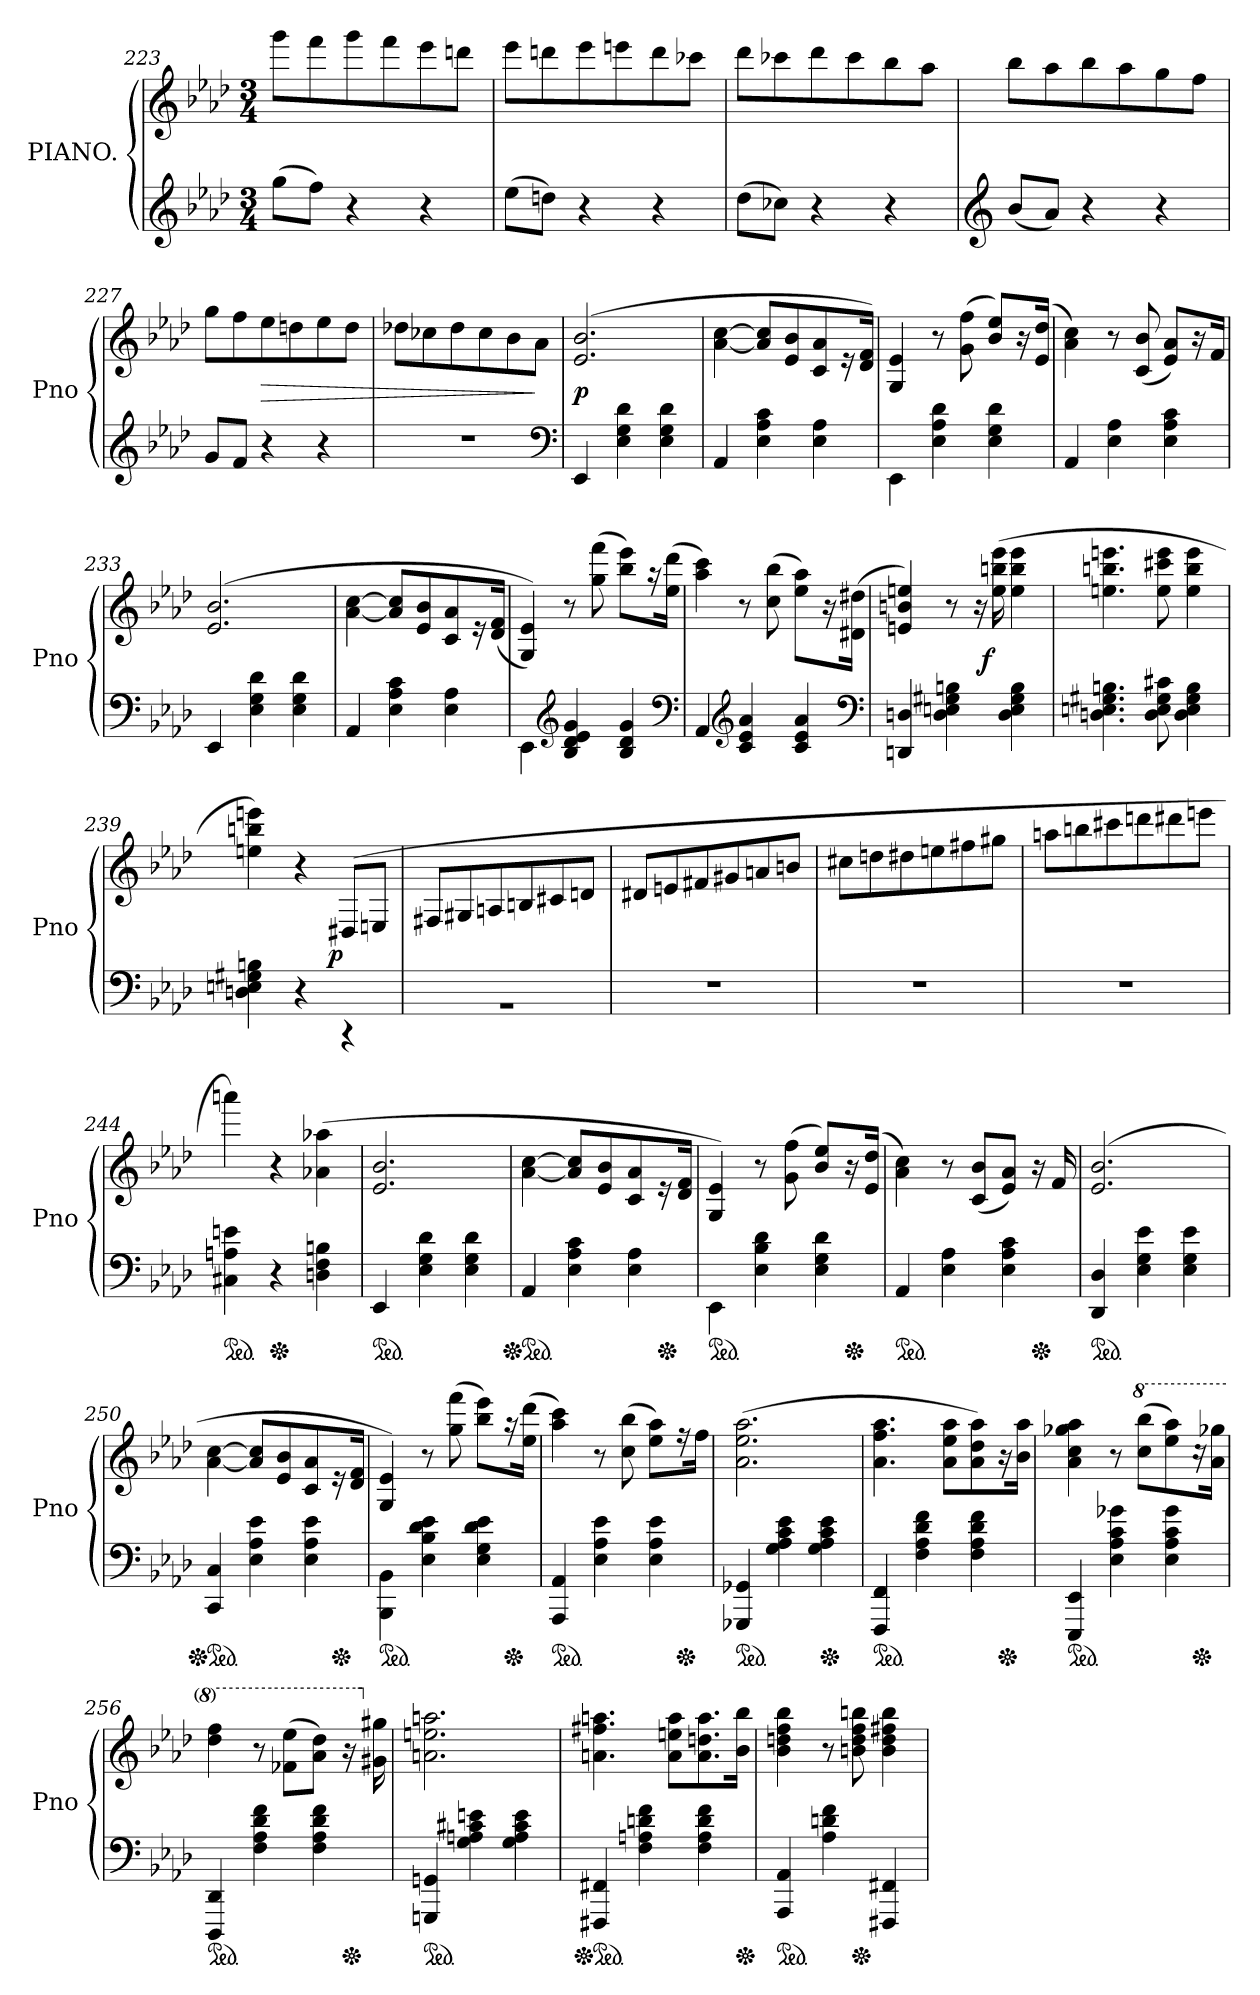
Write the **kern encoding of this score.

**kern	**kern	**dynam
*part1	*part1	*part1
*staff2	*staff1	*staff1/2
*I"PIANO.	*	*
*I'Pno	*	*
*clefG2	*clefG2	*
*k[b-e-a-d-]	*k[b-e-a-d-]	*
*A-:	*A-:	*
*M3/4	*M3/4	*
=223	=223	=223
(>8ggL	8gggL	.
8ffJ)	8fff	.
4r	8ggg	.
.	8fff	.
4r	8eee-	.
.	8dddnJ	.
=224	=224	=224
(8ee-L	8eee-L	.
8ddnJ)	8dddn	.
4r	8eee-	.
.	8eeen	.
4r	8ddd	.
.	8ccc-XJ	.
=225	=225	=225
(8dd-L	8ddd-L	.
8cc-XJ)	8ccc-X	.
4r	8ddd-	.
.	8ccc-	.
4r	8bb-	.
.	8aa-J	.
=226	=226	=226
*clefG2	*	*
(8b-L	8bb-L	.
8a-J)	8aa-	.
4r	8bb-	.
.	8aa-	.
4r	8gg	.
.	8ffJ	.
=227	=227	=227
8gL	8ggL	.
8fJ	8ff	.
4r	8ee-	>
.	8ddn	.
4r	8ee-	.
.	8ddJ	.
=228	=228	=228
2.rdd	8dd-XL	.
.	8cc-X	.
.	8dd-	.
.	8cc-	.
.	8b-	.
.	8a-J	]
*clefF4	*	*
=229	=229	=229
4EE-	(>2.e- 2.b-	p
4E- 4G 4d-	.	.
4E- 4G 4d-	.	.
=230	=230	=230
4AA-	[4a- [4cc	.
4E- 4A- 4c	8a-] 8cc]L	.
.	8e- 8b-	.
4E- 4A-	8c 8a-	.
.	16r	.
.	16d- 16fJk)	.
=231	=231	=231
4EE-\	4G/ 4e-/	.
4E- 4A- 4d-	8r	.
.	(8g 8ff	.
4E- 4G 4d-	8b- 8ee-L)	.
.	16r	.
.	(16e- 16dd-Jk	.
=232	=232	=232
4AA-	4a- 4cc)	.
4E- 4A-	8r	.
.	(>8c 8b-	.
4E- 4A- 4c	8e- 8a-L)	.
.	16r	.
.	16fJk	.
=233	=233	=233
4EE-	(>2.e- 2.b-	.
4E- 4G 4d-	.	.
4E- 4G 4d-	.	.
=234	=234	=234
4AA-	[4a- [4cc	.
4E- 4A- 4c	8a-] 8cc]L	.
.	8e- 8b-	.
4E- 4A-	8c 8a-	.
.	16r	.
.	(16d- 16fJk	.
=235	=235	=235
4EE-\	4G/ 4e-/))	.
*clefG2	*	*
4B- 4d- 4e- 4g	8r	.
.	(>8gg 8fff	.
4B- 4d- 4g	8bb- 8eee-L)	.
.	16raa	.
.	(>16ee- 16ddd-Jk	.
*clefF4	*	*
=236	=236	=236
4AA-	4aa- 4ccc)	.
*clefG2	*	*
4c 4e- 4a-	8r	.
.	(>8cc 8bb-	.
4c 4e- 4a-	8ee- 8aa-L)	.
.	16r	.
.	(>16d#X 16dd#XJk	.
*clefF4	*	*
=237	=237	=237
4DDn 4Dn	4en 4bn 4een)	.
4D 4En 4G#X 4Bn	8r	.
.	16r	.
!	!	!LO:DY:rj
.	(>16ee 16bbn 16eee-	f
4D 4E 4G# 4B	4ee 4bb 4eee-	.
=238	=238	=238
4.Dn 4.En 4.G#X 4.Bn	4.een 4.bbn 4.eeen	.
8D 8E 8G# 8c#X	8ee 8ccc#X 8eee	.
4D 4E 4G# 4B	4ee 4bb 4eee	.
=239	=239	=239
4Dn 4En 4G#X 4Bn	4een 4bbn 4eeen)	.
4r	4r	.
!	!	!LO:DY:rj
4rCC	(>8D#XL	p
.	8En/J	.
=240	=240	=240
2.rBB	8F#XL	.
.	8G#X	.
.	8An/	.
.	8Bn/	.
.	8c#X	.
.	8dn/J	.
=241	=241	=241
2.rF	8d#XL	.
.	8en	.
.	8f#X	.
.	8g#X	.
.	8an	.
.	8bnJ	.
=242	=242	=242
2.rF	8cc#XL	.
.	8ddn	.
.	8dd#X	.
.	8een	.
.	8ff#X	.
.	8gg#XJ	.
=243	=243	=243
2.rF	8aanL	.
.	8bbn	.
.	8ccc#X	.
.	8dddn	.
.	8ddd#X	.
.	8eeenJ	.
=244	=244	=244
*ped	*	*
4C#X 4An 4en	4aaan)	.
*Xped	*	*
4r	4r	.
4Dn 4F 4Bn	(>4a-X 4aa-X	.
=245	=245	=245
*ped	*	*
4EE-	2.e- 2.b-	.
4E- 4G 4d-	.	.
4E- 4G 4d-	.	.
=246	=246	=246
*Xped	*	*
*ped	*	*
4AA-	[4a- [4cc	.
4E- 4A- 4c	8a-] 8cc]L	.
.	8e- 8b-	.
4E- 4A-	8c 8a-	.
*Xped	*	*
.	16r	.
.	16d- 16fJk	.
=247	=247	=247
*ped	*	*
4EE-\	4G/ 4e-/)	.
4E- 4B- 4d-	8r	.
.	(>8g 8ff	.
4E- 4G 4d-	8b- 8ee-L)	.
*Xped	*	*
.	16r	.
.	(>16e- 16dd-Jk	.
=248	=248	=248
*ped	*	*
4AA-	4a- 4cc)	.
4E- 4A-	8r	.
.	(<8c 8b-L	.
4E- 4A- 4c	8e- 8a-J)	.
*Xped	*	*
.	16r	.
.	16f	.
=249	=249	=249
*ped	*	*
4DD- 4D-	(>2.e- 2.b-	.
4E- 4G 4e-	.	.
4E- 4G 4e-	.	.
=250	=250	=250
*Xped	*	*
*ped	*	*
4CC 4C	[4a- [4cc	.
4E- 4A- 4e-	8a-] 8cc]L	.
.	8e- 8b-	.
4E- 4A- 4e-	8c 8a-	.
*Xped	*	*
.	16r	.
.	16d- 16fJk	.
=251	=251	=251
*ped	*	*
4BBB-\ 4BB-\	4G/ 4e-/)	.
4E- 4B- 4d- 4e-	8r	.
.	(>8gg 8fff	.
4E- 4G 4d- 4e-	8bb- 8eee-L)	.
*Xped	*	*
.	16raa	.
.	(>16ee- 16ddd-Jk	.
=252	=252	=252
*ped	*	*
4AAA- 4AA-	4aa- 4ccc)	.
4E- 4A- 4e-	8r	.
.	(8cc 8bb-	.
4E- 4A- 4e-	8ee- 8aa-L)	.
*Xped	*	*
.	16r	.
.	16ffJk	.
=253	=253	=253
*ped	*	*
4GGG-X 4GG-X	(>2.a- 2.ee- 2.aa-	.
4G 4A- 4c 4e-	.	.
*Xped	*	*
4G 4A- 4c 4e-	.	.
=254	=254	=254
*ped	*	*
4FFF 4FF	4.a- 4.ff 4.aa-	.
4F 4A- 4d- 4f	.	.
.	8a- 8ee- 8aa-L	.
4F 4A- 4d- 4f	8a- 8dd- 8aa-)	.
*Xped	*	*
.	16r	.
.	16b- 16aa-Jk	.
=255	=255	=255
*ped	*	*
4EEE- 4EE-	4a- 4cc 4gg-X 4aa-	.
4E- 4A- 4c 4g-X	8r	.
*	*8va	*
.	(>8ccc 8bbb-L	.
4E- 4A- 4c 4g-	8eee- 8aaa-)	.
*Xped	*	*
.	16rccc	.
.	16aa- 16ggg-XJk	.
=256	=256	=256
*ped	*	*
4DDD- 4DD-	4ddd- 4fff	.
4F 4A- 4d- 4f	8r	.
.	(>8ff-X 8eee-L	.
4F 4A- 4d- 4f	8aa- 8ddd-J)	.
*Xped	*	*
.	16r	.
*	*X8va	*
.	16g#X 16gg#X	.
=257	=257	=257
*ped	*	*
4GGGn 4GGn	2.an 2.een 2.aan	.
4G 4An 4c#X 4en	.	.
4G 4A 4c# 4e	.	.
=258	=258	=258
*Xped	*	*
*ped	*	*
4FFF#X 4FF#X	4.an 4.ff#X 4.aan	.
4F 4An 4dn 4f	.	.
.	8a 8een 8aaL	.
4F 4A 4d 4f	8.a 8.ddn 8.aa	.
*Xped	*	*
.	16b- 16bb-Jk	.
=259	=259	=259
*ped	*	*
4AAA- 4AA-	4b- 4ddn 4ff 4bb-	.
4A- 4dn 4f	8r	.
*Xped	*	*
.	8bn 8dd 8ff 8bbn	.
4FFF#X 4FF#X	4b 4dd 4ff#X 4bb	.
=	=	=
*-	*-	*-
